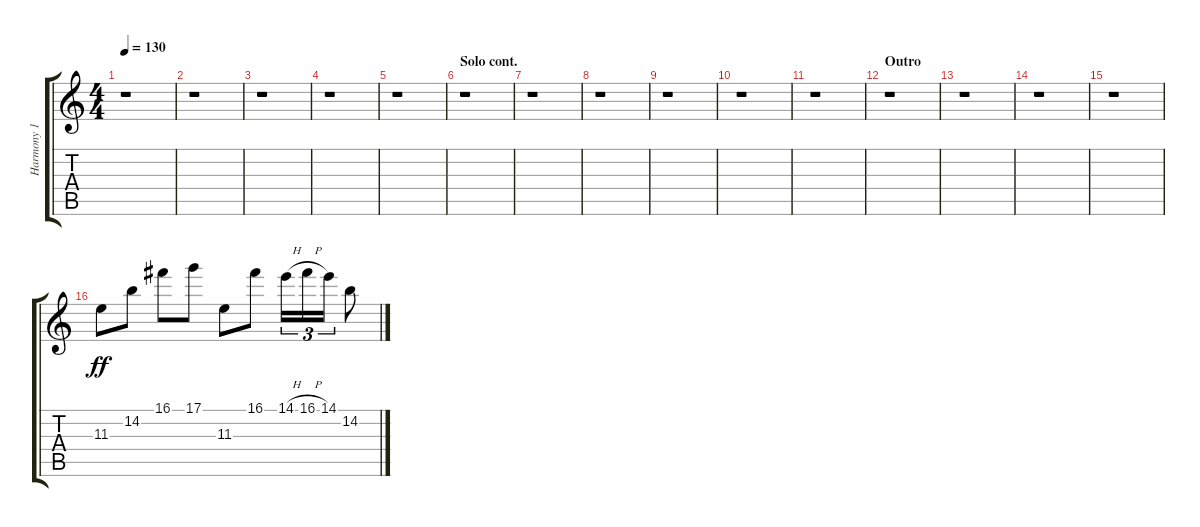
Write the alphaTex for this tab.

\track ("Harmony 1" "Harmony 1") {instrument overdrivenguitar}
\staff {score tabs}
\tuning (D4 A3 F3 C3 G2 C2) {hide}
\ts (4 4)
\tempo 130
\clef g2
\ks aminor
r.1{dy ff} |
r.1 |
r.1 |
r.1 |
r.1 |
\section ("" "Solo cont.")
r.1 |
r.1 |
r.1 |
r.1 |
r.1 |
r.1 |
\section ("" "Outro")
r.1 |
r.1 |
r.1 |
r.1 |
11.3.8 14.2.8 16.1.8 17.1.8 11.3.8 16.1.8 14.1{h}.16{tu (3 2)} 16.1{h}.16{tu (3 2)} 14.1.16{tu (3 2)} 14.2.8
